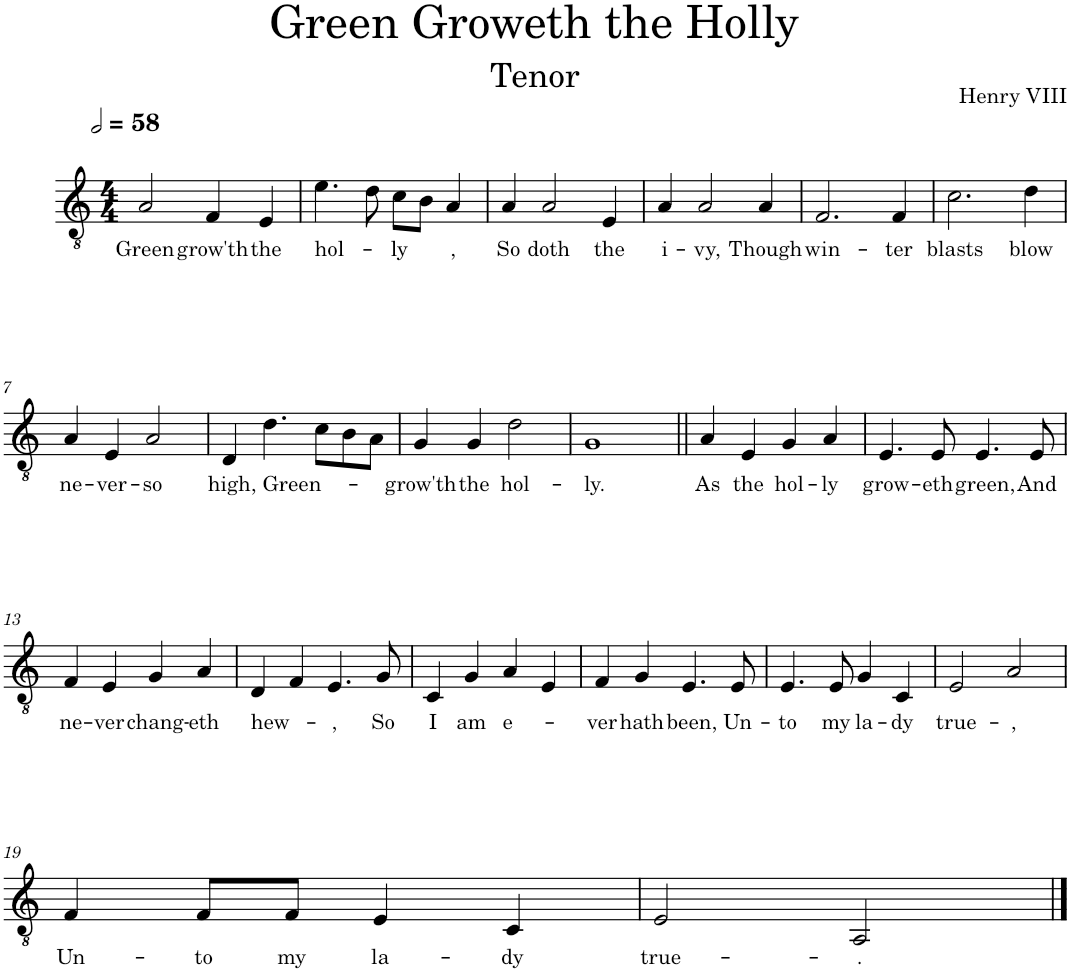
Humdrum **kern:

**kern	**text
*part1	*part1
*staff1	*staff1
*I"Piano	*
*I'Pno.	*
*clefGv2	*
*k[]	*
*M4/4	*
*MM116	*
=1	=1
!	!LO:LY:b
2A/	Green
!	!LO:LY:b
4F/	grow'th
!	!LO:LY:b
4E/	the
=2	=2
!	!LO:LY:b
4.e\	hol-
8d\	.
!	!LO:LY:b
8c\L	ly
8B\J	.
!	!LO:LY:b
4A/	,
=3	=3
!	!LO:LY:b
4A/	So
!	!LO:LY:b
2A/	doth
!	!LO:LY:b
4E/	the
=4	=4
!	!LO:LY:b
4A/	i-
!	!LO:LY:b
2A/	-vy,
!	!LO:LY:b
4A/	Though
=5	=5
!	!LO:LY:b
2.F/	win-
!	!LO:LY:b
4F/	-ter
=6	=6
!	!LO:LY:b
2.c\	blasts
!	!LO:LY:b
4d\	blow
!!LO:LB:g=z
=7	=7
!	!LO:LY:b
4A/	ne-
!	!LO:LY:b
4E/	-ver-
!	!LO:LY:b
2A/	-so
=8	=8
!	!LO:LY:b
4D/	high,
!	!LO:LY:b
4.d\	Green-
8c\L	.
8B\	.
8A\J	.
=9	=9
!	!LO:LY:b
4G/	grow'th
!	!LO:LY:b
4G/	the
!	!LO:LY:b
2d\	hol-
=10	=10
!	!LO:LY:b
1G	-ly.
=11||	=11||
!	!LO:LY:b
4A/	As
!	!LO:LY:b
4E/	the
!	!LO:LY:b
4G/	hol-
!	!LO:LY:b
4A/	-ly
=12	=12
!	!LO:LY:b
4.E/	grow-
!	!LO:LY:b
8E/	-eth
!	!LO:LY:b
4.E/	green,
!	!LO:LY:b
8E/	And
!!LO:LB:g=z
=13	=13
!	!LO:LY:b
4F/	ne-
!	!LO:LY:b
4E/	-ver
!	!LO:LY:b
4G/	chang-
!	!LO:LY:b
4A/	-eth
=14	=14
!	!LO:LY:b
4D/	hew-
4F/	.
!	!LO:LY:b
4.E/	-,
!	!LO:LY:b
8G/	So
=15	=15
!	!LO:LY:b
4C/	I
!	!LO:LY:b
4G/	am
!	!LO:LY:b
4A/	e-
4E/	.
=16	=16
!	!LO:LY:b
4F/	ver
!	!LO:LY:b
4G/	hath
!	!LO:LY:b
4.E/	been,
!	!LO:LY:b
8E/	Un-
=17	=17
!	!LO:LY:b
4.E/	-to
!	!LO:LY:b
8E/	my
!	!LO:LY:b
4G/	la-
!	!LO:LY:b
4C/	-dy
=18	=18
!	!LO:LY:b
2E/	true-
!	!LO:LY:b
2A/	-,
!!LO:LB:g=z
=19	=19
!	!LO:LY:b
4F/	Un-
!	!LO:LY:b
8F/L	-to
!	!LO:LY:b
8F/J	my
!	!LO:LY:b
4E/	la-
!	!LO:LY:b
4C/	-dy
=20	=20
!	!LO:LY:b
2E/	true-
!	!LO:LY:b
2AA/	-.
==	==
*-	*-
